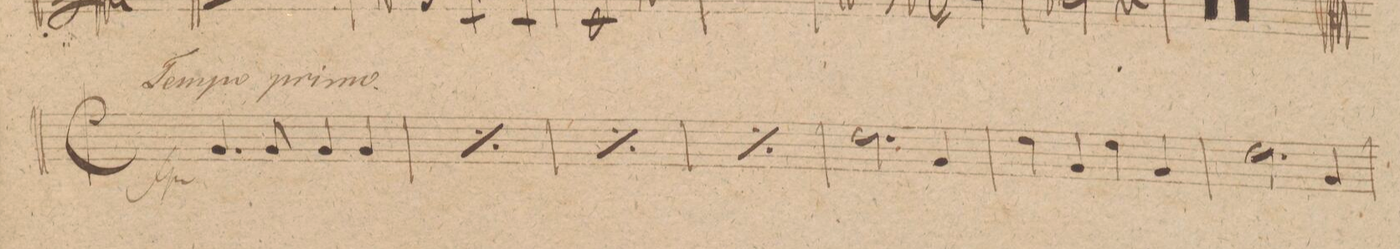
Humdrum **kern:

**kern	**dynam
*I"Trompetto. 2do in A.	*
*clefG2	*
*k[f#c#g#]	*
*met(c|)	*
*M2/2	*
4.e/	fp
8e/	.
4e/	.
4e/	.
=106	=106
*rep	*
4.e/	.
8e/	.
4e/	.
4e/	.
*Xrep	*
=107	=107
*rep	*
4.e/	.
8e/	.
4e/	.
4e/	.
*Xrep	*
=108	=108
*rep	*
4.e/	.
8e/	.
4e/	.
4e/	.
*Xrep	*
=109	=109
2.b\	.
4e/	.
=110	=110
4b\	.
4e/	.
4b\	.
4e/	.
=111	=111
2.b\	.
4e/	.
=112	=112
*-	*-
